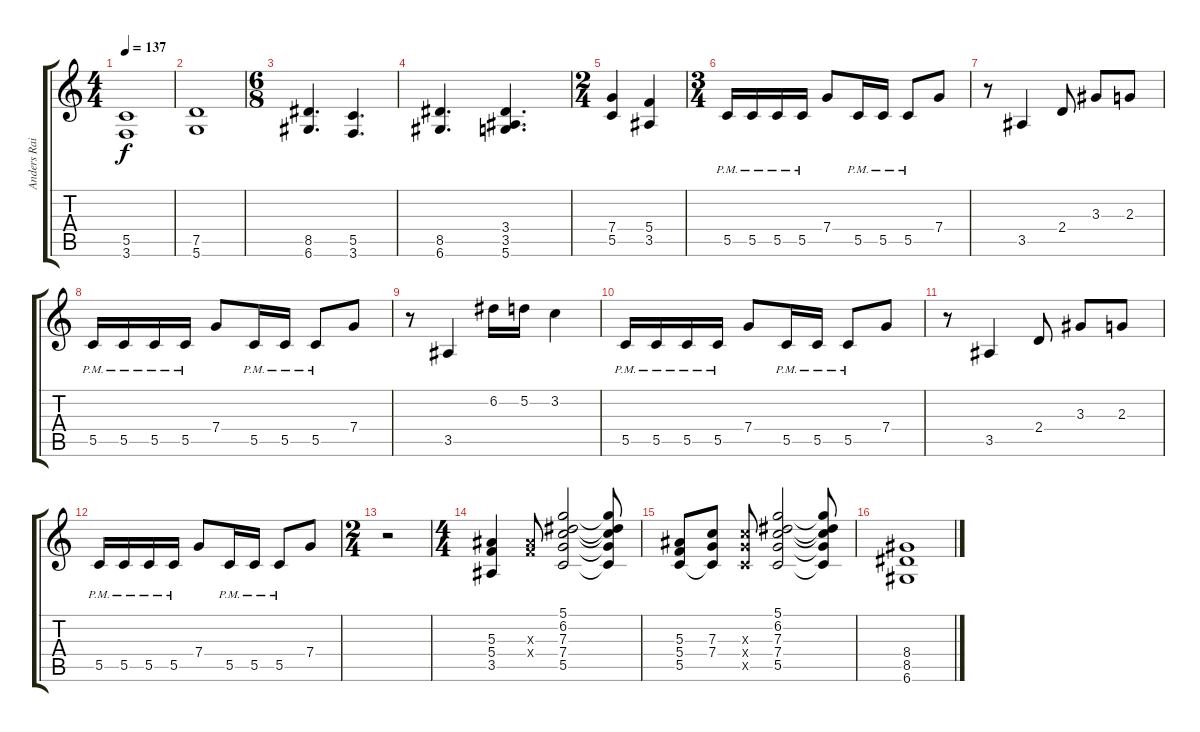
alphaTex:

\track ("Anders Rain" "Anders Rai") {instrument overdrivenguitar}
\staff {score tabs}
\tuning (D4 A3 F3 C3 G2 D2) {hide}
\ts (4 4)
\tempo 137
\clef g2
\ks c
(5.5 3.6).1{dy f} |
(7.5 5.6).1 |
\ts (6 8)
(8.5 6.6).4{d} (5.5 3.6).4{d} |
(8.5 6.6).4{d} (3.4 3.5 5.6).4{d} |
\ts (2 4)
(7.4 5.5).4 (5.4 3.5).4 |
\ts (3 4)
5.5{pm}.16 5.5{pm}.16 5.5{pm}.16 5.5{pm}.16 7.4.8 5.5{pm}.16 5.5{pm}.16 5.5{pm}.8 7.4.8 |
r.8 3.5.4 2.4.8 3.3.8 2.3.8 |
5.5{pm}.16 5.5{pm}.16 5.5{pm}.16 5.5{pm}.16 7.4.8 5.5{pm}.16 5.5{pm}.16 5.5{pm}.8 7.4.8 |
r.8 3.5.4 6.2.16 5.2.16 3.2.4 |
5.5{pm}.16 5.5{pm}.16 5.5{pm}.16 5.5{pm}.16 7.4.8 5.5{pm}.16 5.5{pm}.16 5.5{pm}.8 7.4.8 |
r.8 3.5.4 2.4.8 3.3.8 2.3.8 |
5.5{pm}.16 5.5{pm}.16 5.5{pm}.16 5.5{pm}.16 7.4.8 5.5{pm}.16 5.5{pm}.16 5.5{pm}.8 7.4.8 |
\ts (2 4)
r.2 |
\ts (4 4)
(5.3 5.4 3.5).4 (5.3{x} 5.4{x}).8 (5.1 6.2 7.3 7.4 5.5).2 (5.1{t} 6.2{t} 7.3{t} 7.4{t} 5.5{t}).8 |
(5.3 5.4 5.5).8 (7.3 7.4 5.5{t}).8 (7.3{x} 7.4{x} 5.5{x}).8 (5.1 6.2 7.3 7.4 5.5).2 (5.1{t} 6.2{t} 7.3{t} 7.4{t} 5.5{t}).8 |
(8.4 8.5 6.6).1
